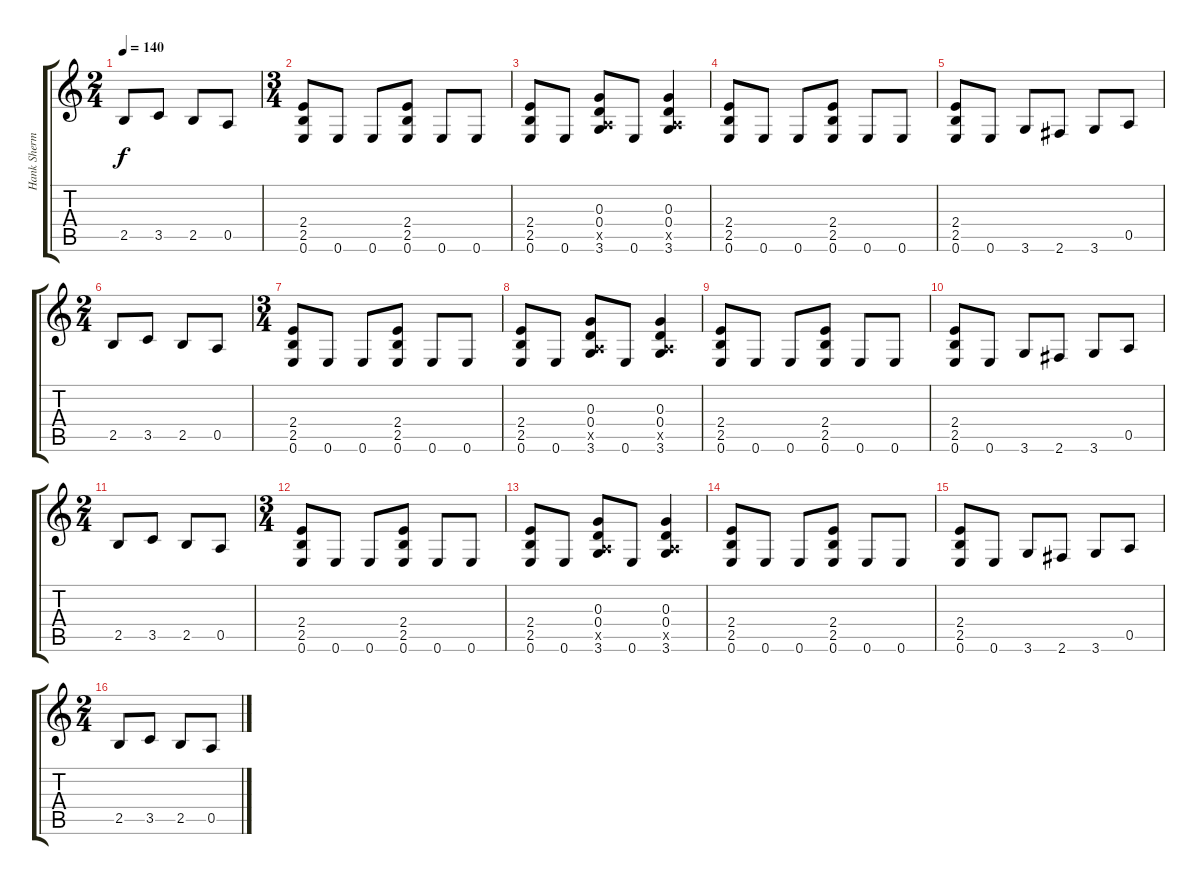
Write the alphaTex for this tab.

\track ("Hank Shermann" "Hank Sherm") {instrument distortionguitar}
\staff {score tabs}
\tuning (E4 B3 G3 D3 A2 E2) {hide}
\ts (2 4)
\tempo 140
\clef g2
\ks c
2.5.8{dy f} 3.5.8 2.5.8 0.5.8 |
\ts (3 4)
(2.4 2.5 0.6).8 0.6.8 0.6.8 (2.4 2.5 0.6).8 0.6.8 0.6.8 |
(2.4 2.5 0.6).8 0.6.8 (0.3 0.4 0.5{x} 3.6).8 0.6.8 (0.3 0.4 0.5{x} 3.6).4 |
(2.4 2.5 0.6).8 0.6.8 0.6.8 (2.4 2.5 0.6).8 0.6.8 0.6.8 |
(2.4 2.5 0.6).8 0.6.8 3.6.8 2.6.8 3.6.8 0.5.8 |
\ts (2 4)
2.5.8 3.5.8 2.5.8 0.5.8 |
\ts (3 4)
(2.4 2.5 0.6).8 0.6.8 0.6.8 (2.4 2.5 0.6).8 0.6.8 0.6.8 |
(2.4 2.5 0.6).8 0.6.8 (0.3 0.4 0.5{x} 3.6).8 0.6.8 (0.3 0.4 0.5{x} 3.6).4 |
(2.4 2.5 0.6).8 0.6.8 0.6.8 (2.4 2.5 0.6).8 0.6.8 0.6.8 |
(2.4 2.5 0.6).8 0.6.8 3.6.8 2.6.8 3.6.8 0.5.8 |
\ts (2 4)
2.5.8 3.5.8 2.5.8 0.5.8 |
\ts (3 4)
(2.4 2.5 0.6).8 0.6.8 0.6.8 (2.4 2.5 0.6).8 0.6.8 0.6.8 |
(2.4 2.5 0.6).8 0.6.8 (0.3 0.4 0.5{x} 3.6).8 0.6.8 (0.3 0.4 0.5{x} 3.6).4 |
(2.4 2.5 0.6).8 0.6.8 0.6.8 (2.4 2.5 0.6).8 0.6.8 0.6.8 |
(2.4 2.5 0.6).8 0.6.8 3.6.8 2.6.8 3.6.8 0.5.8 |
\ts (2 4)
2.5.8 3.5.8 2.5.8 0.5.8
